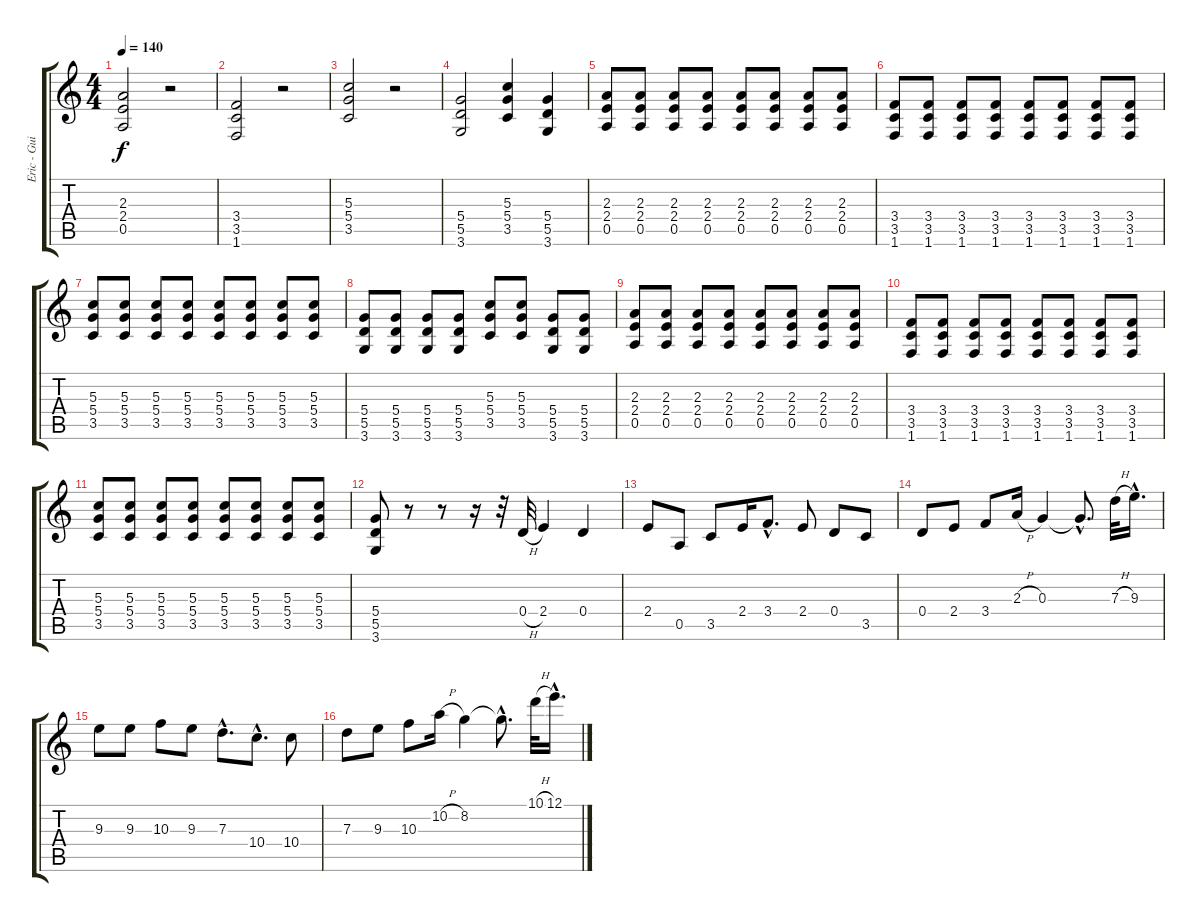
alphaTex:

\track ("Eric - Guitar 1" "Eric - Gui") {instrument distortionguitar}
\staff {score tabs}
\tuning (E4 B3 G3 D3 A2 E2) {hide}
\ts (4 4)
\tempo 140
\clef g2
\ks c
(2.3 2.4 0.5).2{dy f} r.2 |
(3.4 3.5 1.6).2 r.2 |
(5.3 5.4 3.5).2 r.2 |
(5.4 5.5 3.6).2 (5.3 5.4 3.5).4 (5.4 5.5 3.6).4 |
(2.3 2.4 0.5).8 (2.3 2.4 0.5).8 (2.3 2.4 0.5).8 (2.3 2.4 0.5).8 (2.3 2.4 0.5).8 (2.3 2.4 0.5).8 (2.3 2.4 0.5).8 (2.3 2.4 0.5).8 |
(3.4 3.5 1.6).8 (3.4 3.5 1.6).8 (3.4 3.5 1.6).8 (3.4 3.5 1.6).8 (3.4 3.5 1.6).8 (3.4 3.5 1.6).8 (3.4 3.5 1.6).8 (3.4 3.5 1.6).8 |
(5.3 5.4 3.5).8 (5.3 5.4 3.5).8 (5.3 5.4 3.5).8 (5.3 5.4 3.5).8 (5.3 5.4 3.5).8 (5.3 5.4 3.5).8 (5.3 5.4 3.5).8 (5.3 5.4 3.5).8 |
(5.4 5.5 3.6).8 (5.4 5.5 3.6).8 (5.4 5.5 3.6).8 (5.4 5.5 3.6).8 (5.3 5.4 3.5).8 (5.3 5.4 3.5).8 (5.4 5.5 3.6).8 (5.4 5.5 3.6).8 |
(2.3 2.4 0.5).8 (2.3 2.4 0.5).8 (2.3 2.4 0.5).8 (2.3 2.4 0.5).8 (2.3 2.4 0.5).8 (2.3 2.4 0.5).8 (2.3 2.4 0.5).8 (2.3 2.4 0.5).8 |
(3.4 3.5 1.6).8 (3.4 3.5 1.6).8 (3.4 3.5 1.6).8 (3.4 3.5 1.6).8 (3.4 3.5 1.6).8 (3.4 3.5 1.6).8 (3.4 3.5 1.6).8 (3.4 3.5 1.6).8 |
(5.3 5.4 3.5).8 (5.3 5.4 3.5).8 (5.3 5.4 3.5).8 (5.3 5.4 3.5).8 (5.3 5.4 3.5).8 (5.3 5.4 3.5).8 (5.3 5.4 3.5).8 (5.3 5.4 3.5).8 |
(5.4 5.5 3.6).8 r.8 r.8 r.16 r.32 0.4{h}.32 2.4.4 0.4.4 |
2.4.8 0.5.8 3.5.8 2.4.16 3.4{hac}.8{d} 2.4.8 0.4.8 3.5.8 |
0.4.8 2.4.8 3.4.8 2.3{h}.16 0.3.4 0.3{hac t}.8{d} 7.3{h}.32 9.3{hac}.16{d} |
9.3.8 9.3.8 10.3.8 9.3.8 7.3{hac}.8{d} 10.4{hac}.8{d} 10.4.8 |
7.3.8 9.3.8 10.3.8 10.2{h}.16 8.2.4 8.2{hac t}.8{d} 10.1{h}.32 12.1{hac}.16{d}
